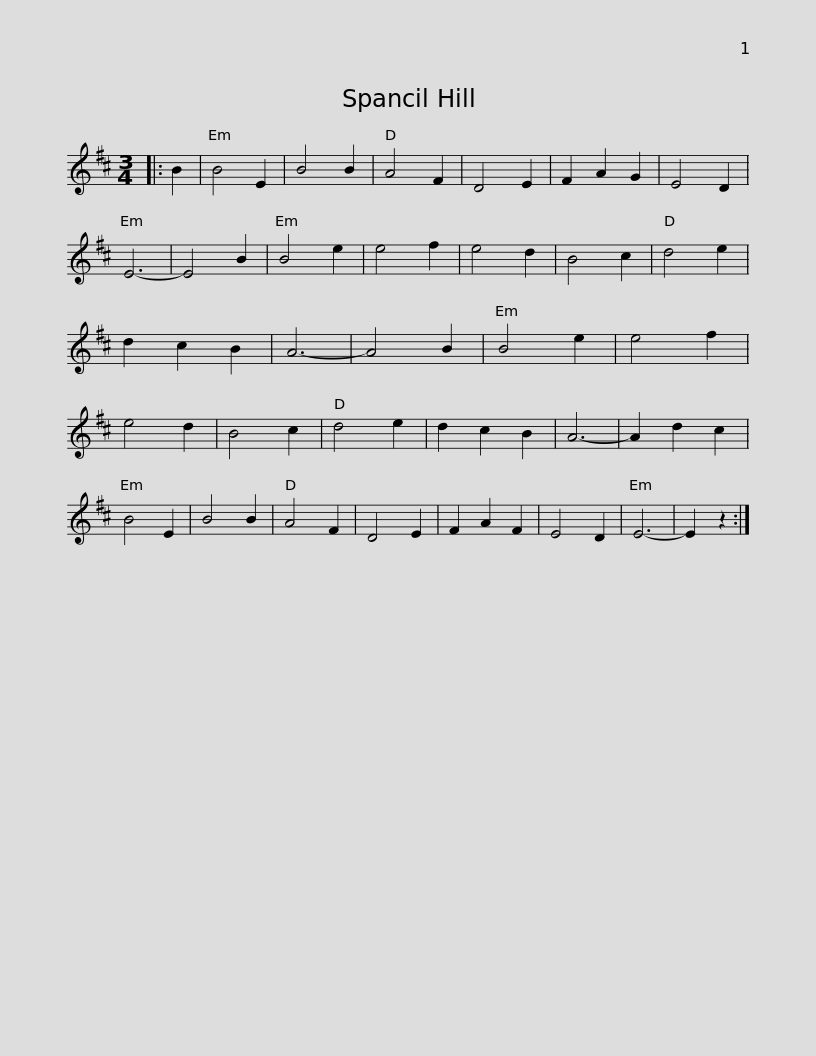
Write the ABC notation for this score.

X:1
L:1/8
M:3/4
I:linebreak $
K:D
V:1 treble
V:1
|: B2 | B4 E2 | B4 B2 | A4 F2 | D4 E2 | %5
 F2 A2 G2 | E4 D2 | E6- | E4 B2 | B4 e2 | %10
 e4 f2 | e4 d2 | B4 c2 | d4 e2 | d2 c2 B2 | %15
 A6- |$ A4 B2 | B4 e2 | e4 f2 | e4 d2 | %20
 B4 c2 | d4 e2 | d2 c2 B2 | A6- | A2 d2 c2 | %25
 B4 E2 | B4 B2 | A4 F2 | D4 E2 | F2 A2 F2 | %30
 E4 D2 | E6- |$ E2 z2 :| %33
